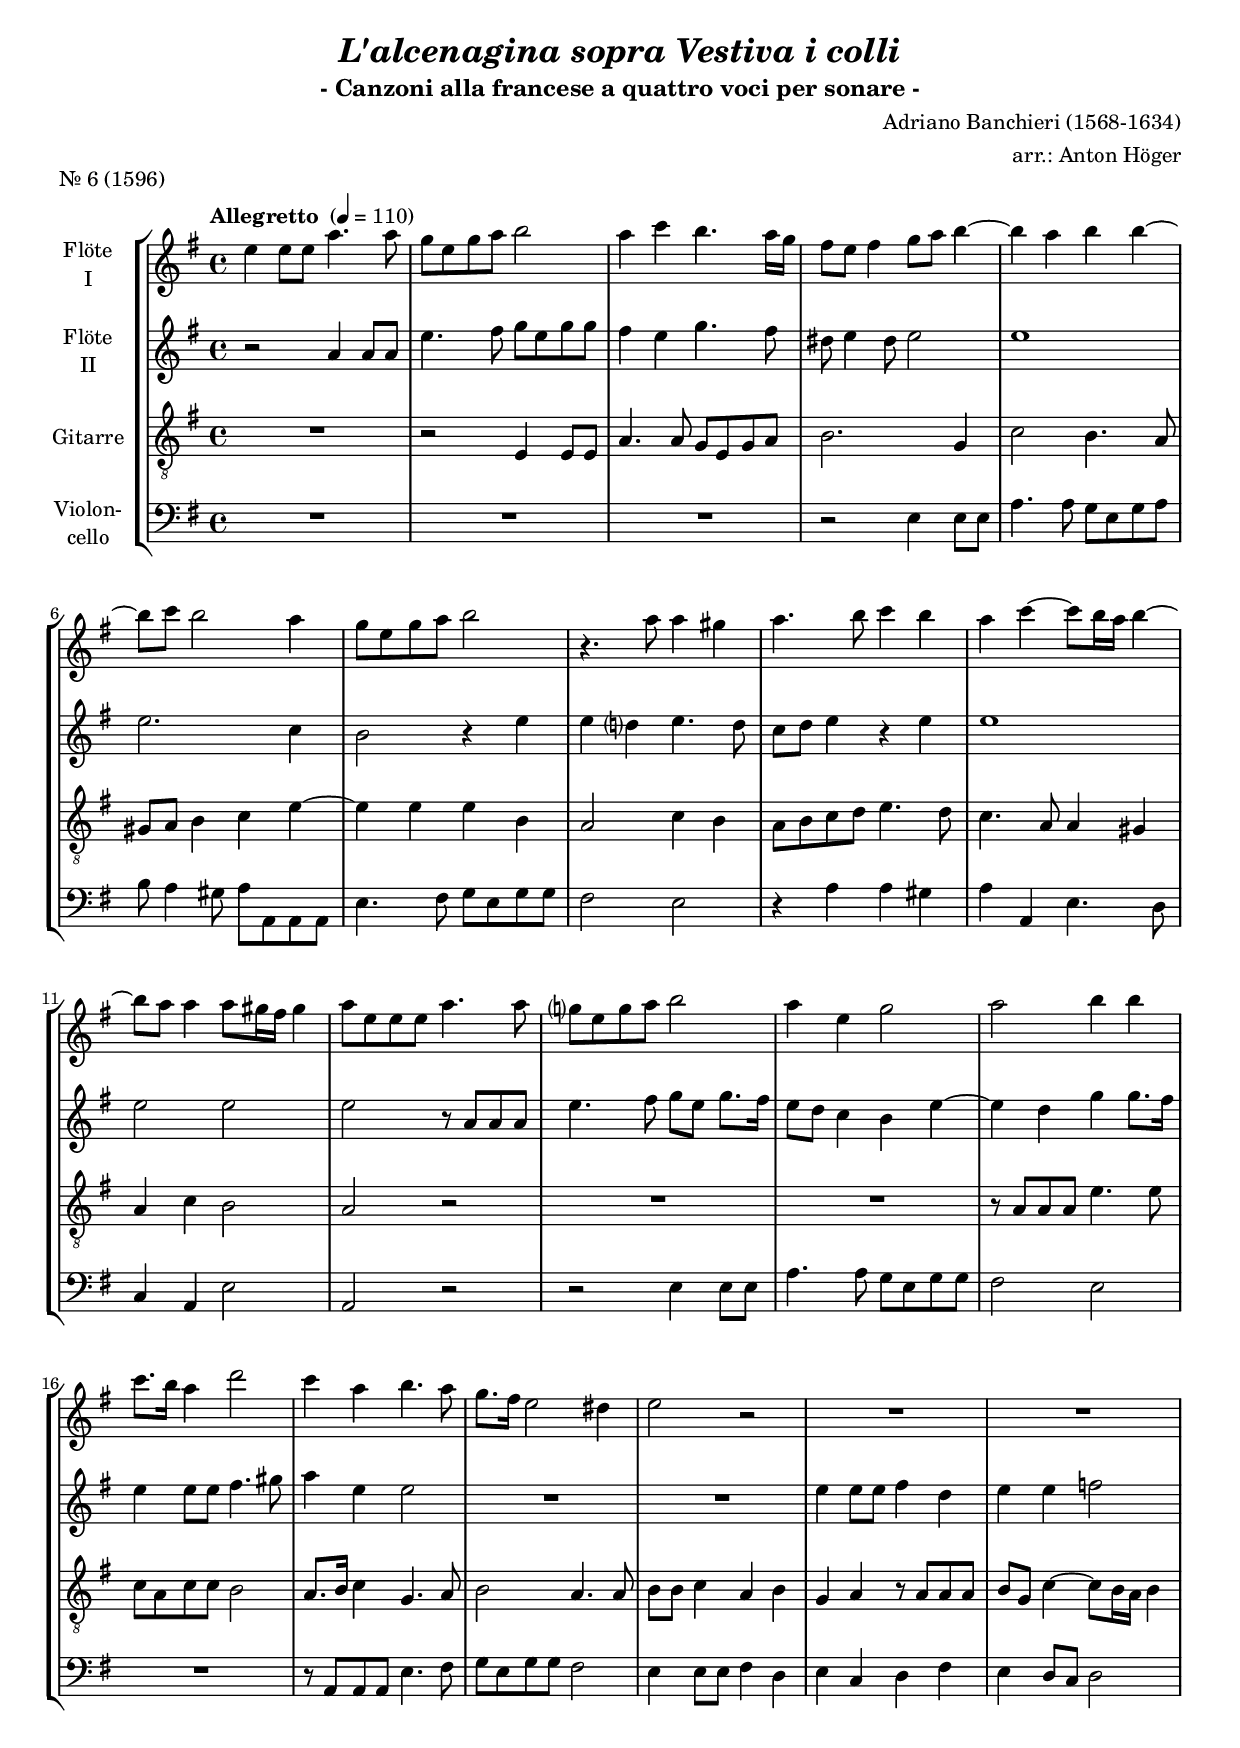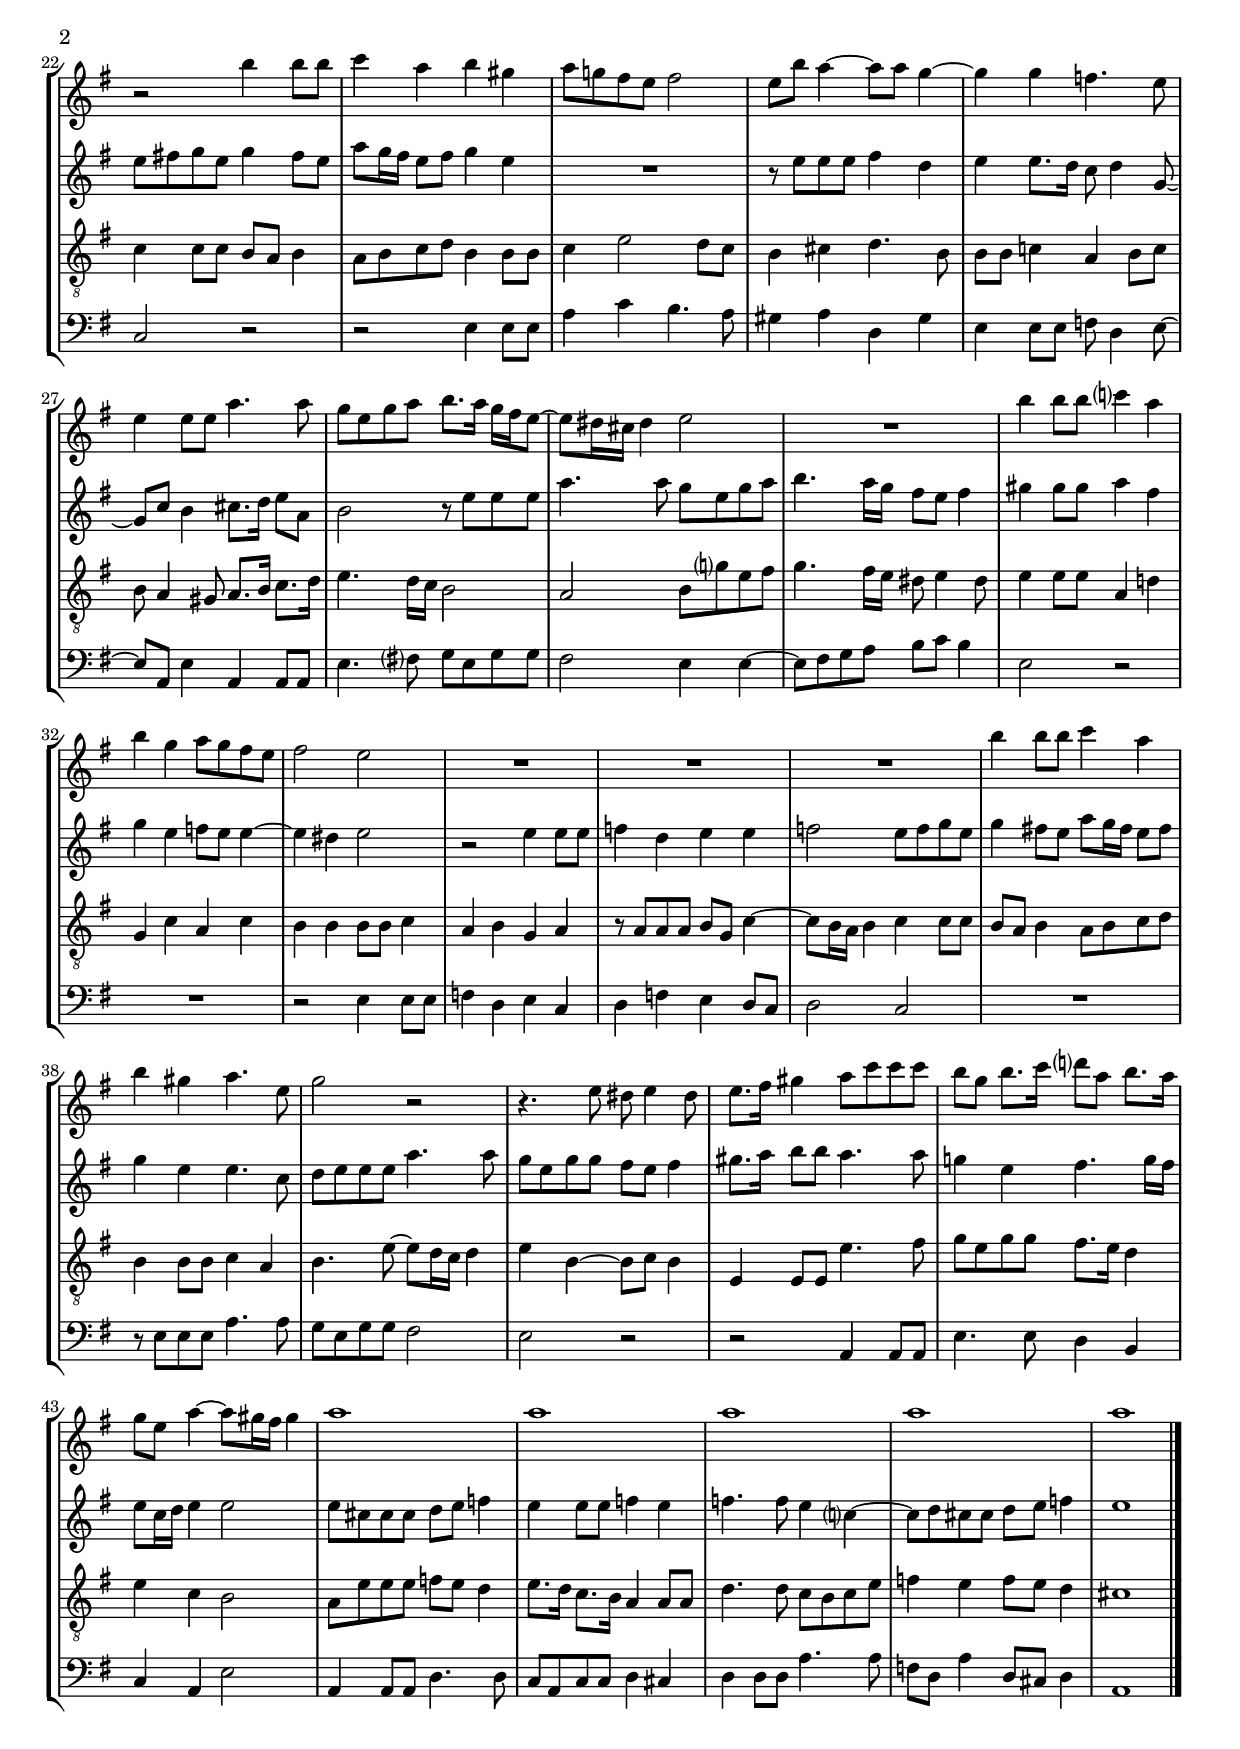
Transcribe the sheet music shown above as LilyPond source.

\version "2.18.2"
\include "deutsch.ly"

#(set-global-staff-size 18.25)

\header {
  title     = \markup \bold \italic "L'alcenagina sopra Vestiva i colli"
  subtitle  = "- Canzoni alla francese a quattro voci per sonare -"
  composer  = "Adriano Banchieri (1568-1634)"
  arranger  = "arr.: Anton Höger"
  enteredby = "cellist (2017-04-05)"
  piece     = "Nr. 6 (1596)"
}

voiceconsts = {
  \key e \minor
  \clef "treble"
  \time 4/4
  %\numericTimeSignature
  \compressFullBarRests
%  \set tupletSpannerDuration = #(ly:make-moment 1 8)
  \tempo "Allegretto " 4=110
}

mifl = "flute"
mihi = "clarinet"
migt = "acoustic guitar (nylon)"
mist = "string ensemble 1"
%miba = "drawbar organ"
miba = "bassoon"

va = \relative c'' {
  \voiceconsts

  e4 e8 e a4. a8
  g e g a h2
  a4 c h4. a16 g
  fis8 e fis4 g8 a h4~

  h a h h~
  h8 c h2 a4
  g8 e g a h2
  r4. a8 a4 gis
  a4. h8 c4 h

  a c~ c8 h16 a h4~
  h8 a a4 a8 gis16 fis gis4
  a8 e e e a4. a8
  g? e g a h2
  a4 e g2

  a h4 h
  c8. h16 a4 d2
  c4 a h4. a8
  g8. fis16 e2 dis4
  e2 r

  R1*2
  r2 h'4 h8 h
  c4 a h gis
  a8 g! fis e fis2

  e8 h' a4~ a8 a g4~
  g g f4. e8
  e4 e8 e a4. a8
  g e g a h8. a16 g fis e8~

  e dis16 cis dis4 e2
  R1
  h'4 h8 h c?4 a
  h g a8 g fis e
  fis2 e

  R1*3
  h'4 h8 h c4 a
  h gis a4. e8

  g2 r
  r4. e8 dis e4 dis8
  e8. fis16 gis4 a8 c c c
  h g h8. c16 d?8 a h8. a16

  g8 e a4~ a8 gis16 fis gis4
  a1
  a
  a
  a
  a \bar "|."
}

vb = \relative c'' {
  \voiceconsts

  r2 a4 a8 a
  e'4. fis8 g e g g
  fis4 e g4. fis8
  dis e4 dis8 e2

  e1
  e2. c4
  h2 r4 e
  e d? e4. d8
  c d e4 r e

  e1
  e2 e
  e r8 a, a a
  e'4. fis8 g e g8. fis16
  e8 d c4 h e~

  e d g g8. fis16
  e4 e8 e fis4. gis8
  a4 e e2
  R1*2

  e4 e8 e fis4 d
  e e f2
  e8 fis! g e g4 fis8 e
  a g16 fis e8 fis g4 e
  R1

  r8 e e e fis4 d
  e e8. d16 c8 d4 g,8~
  g c h4 cis8. d16 e8 a,
  h2 r8 e e e

  a4. a8 g e g a
  h4. a16 g fis8 e fis4
  gis gis8 gis a4 fis
  g e f8 e e4~
  e dis e2

  r e4 e8 e
  f4 d e e
  f2 e8 f g e
  g4 fis!8 e a g16 fis e8 fis
  g4 e e4. c8

  d e e e a4. a8
  g e g g fis8 e fis4
  gis8. a16 h8 h a4. a8
  g!4 e fis4. g16 fis

  e8 c16 d e4 e2
  e8 cis cis cis d e f4
  e e8 e f4 e
  f4. f8 e4 c?~
  c8 d cis cis d e f4
  e1 \bar "|."
}

vc = \relative c {
  \voiceconsts
  \clef "treble_8"
  
  R1
  r2 e4 e8 e
  a4. a8 g e g a
  h2. g4

  c2 h4. a8
  gis a h4 c e~
  e e e h
  a2 c4 h
  a8 h c d e4. d8

  c4. a8 a4 gis
  a c h2
  a r
  R1*2

  r8 a a a e'4. e8
  c a c c h2
  a8. h16 c4 g4. a8
  h2 a4. a8
  h h c4 a h

  g a r8 a a a
  h g c4~ c8 h16 a h4
  c c8 c h a h4
  a8 h c d h4 h8 h
  c4 e2 d8 c

  h4 cis d4. h8
  h h c!4 a h8 c
  h a4 gis8 a8. h16 c8. d16
  e4. d16 c h2

  a h8 g'? e fis
  g4. fis16 e dis8 e4 dis8
  e4 e8 e a,4 d!
  g, c a c
  h h h8 h c4

  a h g a
  r8 a a a h g c4~
  c8 h16 a h4 c c8 c
  h a h4 a8 h c d
  h4 h8 h c4 a

  h4. e8~ e d16 c d4
  e h~ h8 c h4
  e, e8 e e'4. fis8
  g e g g fis8. e16 d4

  e c h2
  a8 e' e e f e d4
  e8. d16 c8. h16 a4 a8 a
  d4. d8 c h c e
  f4 e f8 e d4
  cis1 \bar "|."
}

vd = \relative c {
  \voiceconsts
  \clef "bass"
  
  R1*3
  r2 e4 e8 e

  a4. a8 g e g a
  h a4 gis8 a a, a a
  e'4. fis8 g e g g
  fis2 e
  r4 a a gis

  a a, e'4. d8
  c4 a e'2
  a, r
  r e'4 e8 e
  a4. a8 g e g g

  fis2 e
  R1
  r8 a, a a e'4. fis8
  g e g g fis2
  e4 e8 e fis4 d

  e c d fis
  e d8 c d2
  c r
  r e4 e8 e
  a4 c h4. a8

  gis4 a d, gis
  e e8 e f d4 e8~
  e a, e'4 a, a8 a
  e'4. fis?8 g e g g

  fis2 e4 e~
  e8 fis g a h c h4
  e,2 r
  R1
  r2 e4 e8 e

  f4 d e c
  d f e d8 c
  d2 c
  R1
  r8 e e e a4. a8

  g e g g fis2
  e r
  r a,4 a8 a
  e'4. e8 d4 h

  c a e'2
  a,4 a8 a d4. d8
  c a c c d4 cis
  d d8 d a'4. a8
  f d a'4 d,8 cis d4
  a1 \bar "|."
}


music = \new StaffGroup <<
      \new Staff {
        \set Staff.midiInstrument = \mifl
        \set Staff.instrumentName = \markup \center-column { "Flöte" "I" }
        \transpose g g { \va }
      }

      \new Staff {
        \set Staff.midiInstrument = \mifl
        \set Staff.instrumentName = \markup \center-column { "Flöte" "II" }
        \transpose g g { \vb }
      }

      \new Staff {
        \set Staff.midiInstrument = \migt
        \set Staff.instrumentName = \markup \center-column { "Gitarre" }
        \transpose g g { \vc }
      }

      \new Staff {
        \set Staff.midiInstrument = \miba
        \set Staff.instrumentName = \markup \center-column { "Violon-" "cello" }
        \transpose g g { \vd }
      }
>>

\book {
  \score {
   \music
    \layout {}
  }

  \score {
    \unfoldRepeats \music

    \midi {
      \context {
        \Score
      }
    }
  }
}
